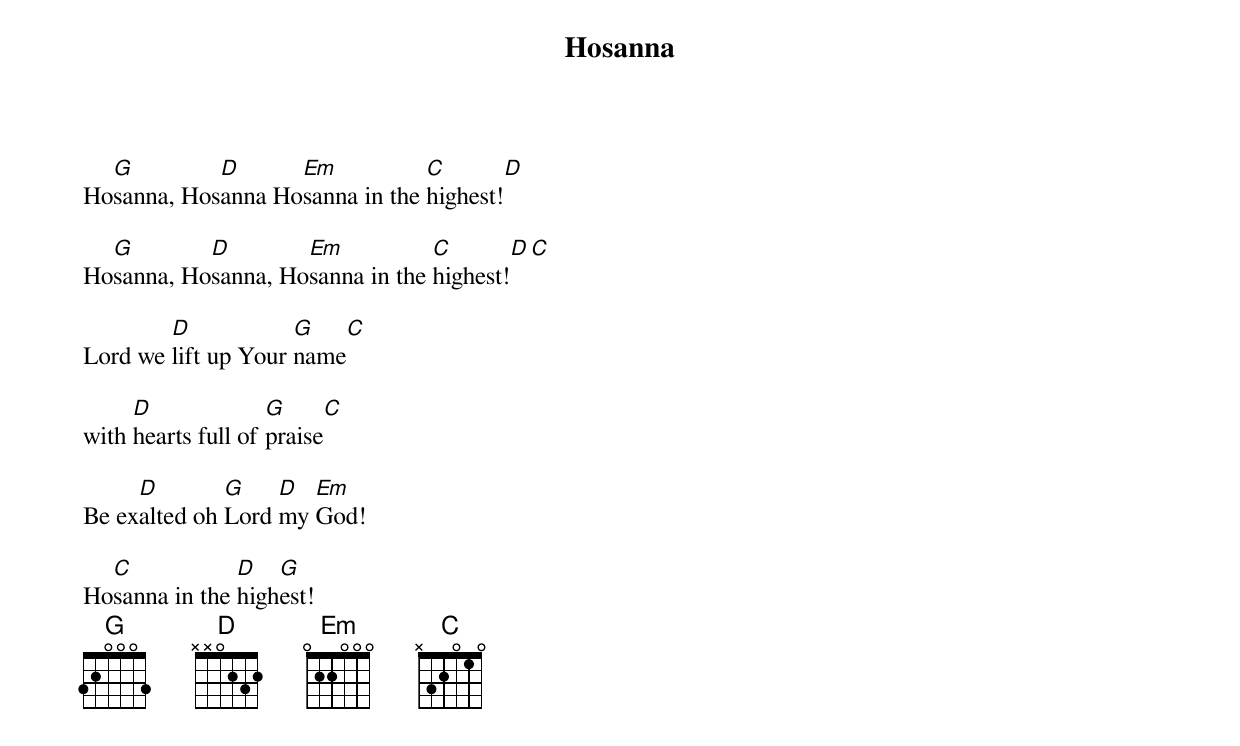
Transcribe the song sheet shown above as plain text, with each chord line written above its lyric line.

Hosanna

  G         D      Em           C        D
Hosanna, Hosanna Hosanna in the highest!

  G        D        Em           C       D    C
Hosanna, Hosanna, Hosanna in the highest!

        D            G   C
Lord we lift up Your name

     D              G     C
with hearts full of praise

     D        G    D  Em
Be exalted oh Lord my God!

  C            D   G
Hosanna in the highest!
